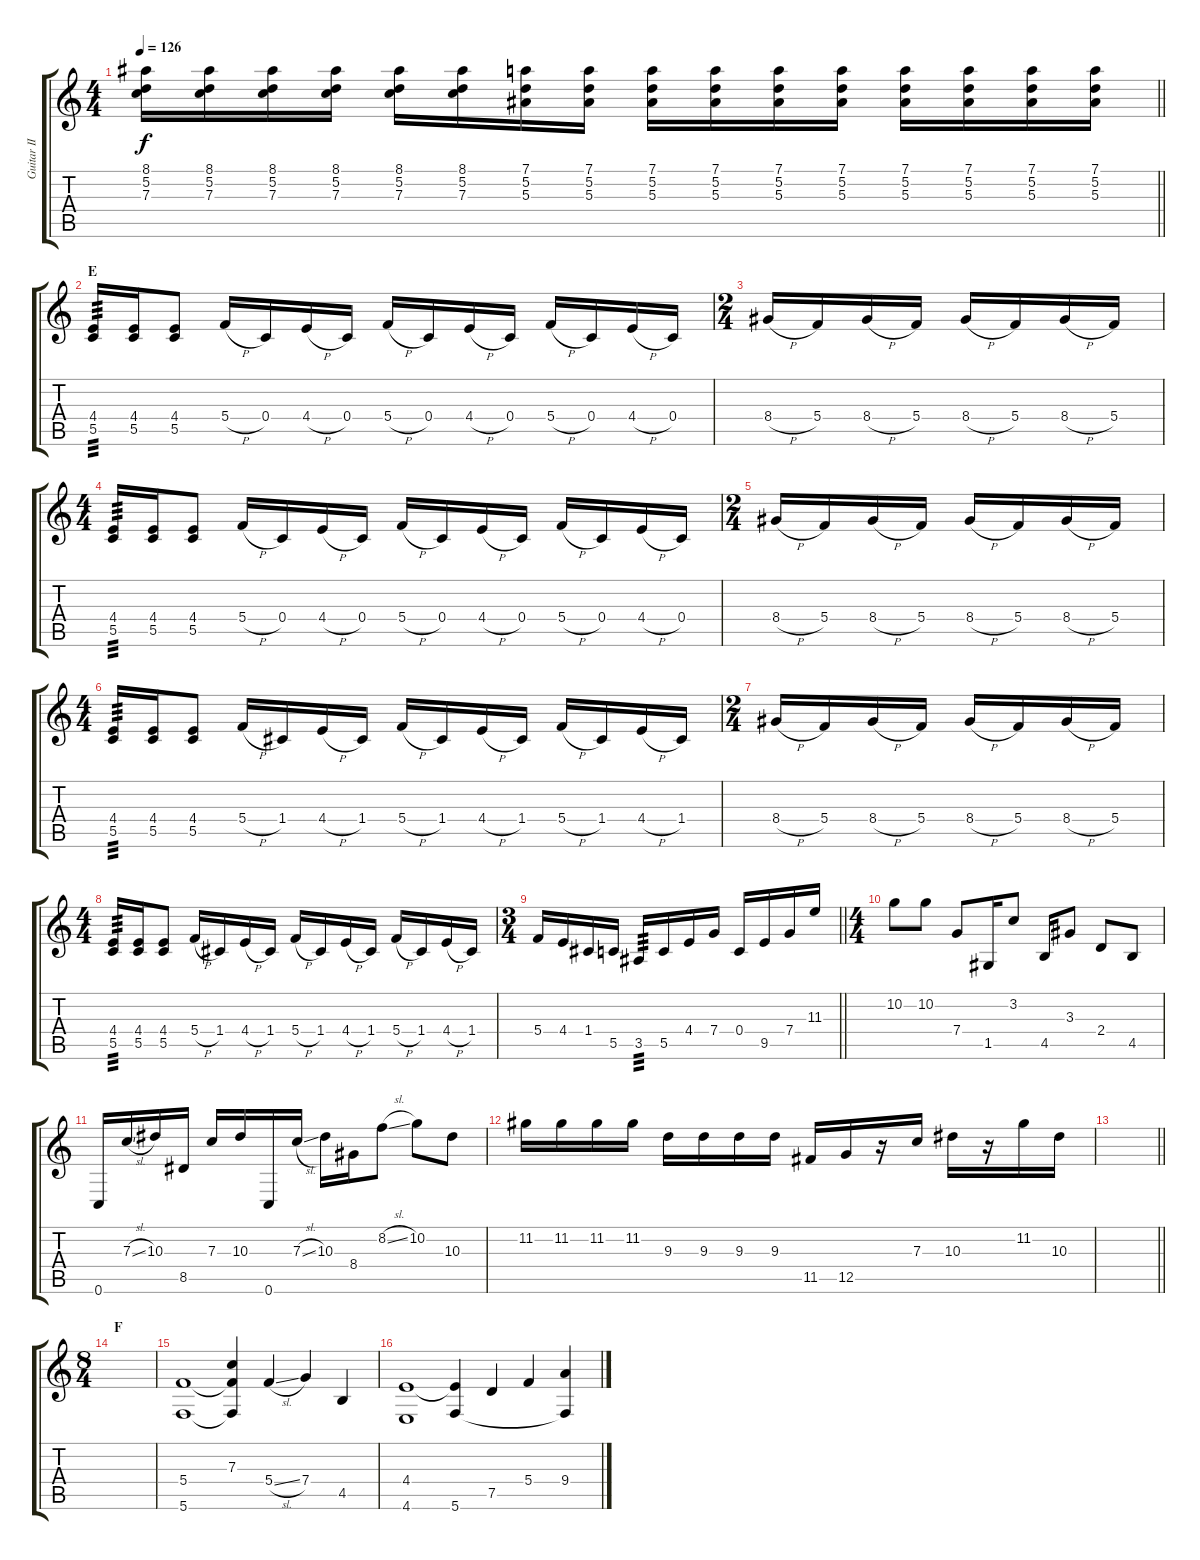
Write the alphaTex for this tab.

\track ("Guitar II" "Guitar II") {instrument distortionguitar}
\staff {score tabs}
\tuning (D4 A3 F3 C3 G2 C2) {hide}
\ts (4 4)
\tempo 126
\clef g2
\barLineRight lightlight
\ks c
(8.1 5.2 7.3).16{dy f} (8.1 5.2 7.3).16 (8.1 5.2 7.3).16 (8.1 5.2 7.3).16 (8.1 5.2 7.3).16 (8.1 5.2 7.3).16 (7.1 5.2 5.3).16 (7.1 5.2 5.3).16 (7.1 5.2 5.3).16 (7.1 5.2 5.3).16 (7.1 5.2 5.3).16 (7.1 5.2 5.3).16 (7.1 5.2 5.3).16 (7.1 5.2 5.3).16 (7.1 5.2 5.3).16 (7.1 5.2 5.3).16 |
\section ("" "E")
(4.4 5.5).16{tp 3 balance 4} (4.4 5.5).16 (4.4 5.5).8 5.4{h}.16 0.4.16 4.4{h}.16 0.4.16 5.4{h}.16 0.4.16 4.4{h}.16 0.4.16 5.4{h}.16 0.4.16 4.4{h}.16 0.4.16 |
\ts (2 4)
8.4{h}.16 5.4.16 8.4{h}.16 5.4.16 8.4{h}.16 5.4.16 8.4{h}.16 5.4.16 |
\ts (4 4)
(4.4 5.5).16{tp 3} (4.4 5.5).16 (4.4 5.5).8 5.4{h}.16 0.4.16 4.4{h}.16 0.4.16 5.4{h}.16 0.4.16 4.4{h}.16 0.4.16 5.4{h}.16 0.4.16 4.4{h}.16 0.4.16 |
\ts (2 4)
8.4{h}.16 5.4.16 8.4{h}.16 5.4.16 8.4{h}.16 5.4.16 8.4{h}.16 5.4.16 |
\ts (4 4)
(4.4 5.5).16{tp 3} (4.4 5.5).16 (4.4 5.5).8 5.4{h}.16 1.4.16 4.4{h}.16 1.4.16 5.4{h}.16 1.4.16 4.4{h}.16 1.4.16 5.4{h}.16 1.4.16 4.4{h}.16 1.4.16 |
\ts (2 4)
8.4{h}.16 5.4.16 8.4{h}.16 5.4.16 8.4{h}.16 5.4.16 8.4{h}.16 5.4.16 |
\ts (4 4)
(4.4 5.5).16{tp 3} (4.4 5.5).16 (4.4 5.5).8 5.4{h}.16 1.4.16 4.4{h}.16 1.4.16 5.4{h}.16 1.4.16 4.4{h}.16 1.4.16 5.4{h}.16 1.4.16 4.4{h}.16 1.4.16 |
\ts (3 4)
\barLineRight lightlight
5.4.16 4.4.16 1.4.16 5.5.16 3.5.16{tp 3} 5.5.16 4.4.16 7.4.16 0.4.16 9.5.16 7.4.16 11.3.16 |
\ts (4 4)
10.2.8 10.2.8 7.4.8 1.5.16 3.2.8 4.5.16 3.3.8 2.4.8 4.5.8 |
0.6.16 7.3{sl}.16 10.3.16 8.5.16 7.3.16 10.3.16 0.6.16 7.3{sl}.16 10.3.16 8.4.16 8.2{sl}.8 10.2.8 10.3.8 |
11.2.16 11.2.16 11.2.16 11.2.16 9.3.16 9.3.16 9.3.16 9.3.16 11.5.16 12.5.16 r.16 7.3.16 10.3.16 r.16 11.2.16 10.3.16 |
\barLineRight lightlight
|
\ts (8 4)
\section ("" "F")
|
(5.4 5.6).1{balance 8} (7.3 5.4{t} 5.6{t}).4 5.4{sl}.4 7.4.4 4.5.4 |
(4.4 4.6).1 (4.4{t} 5.6).4 7.5.4 5.4.4 (9.4 5.6{t}).4
